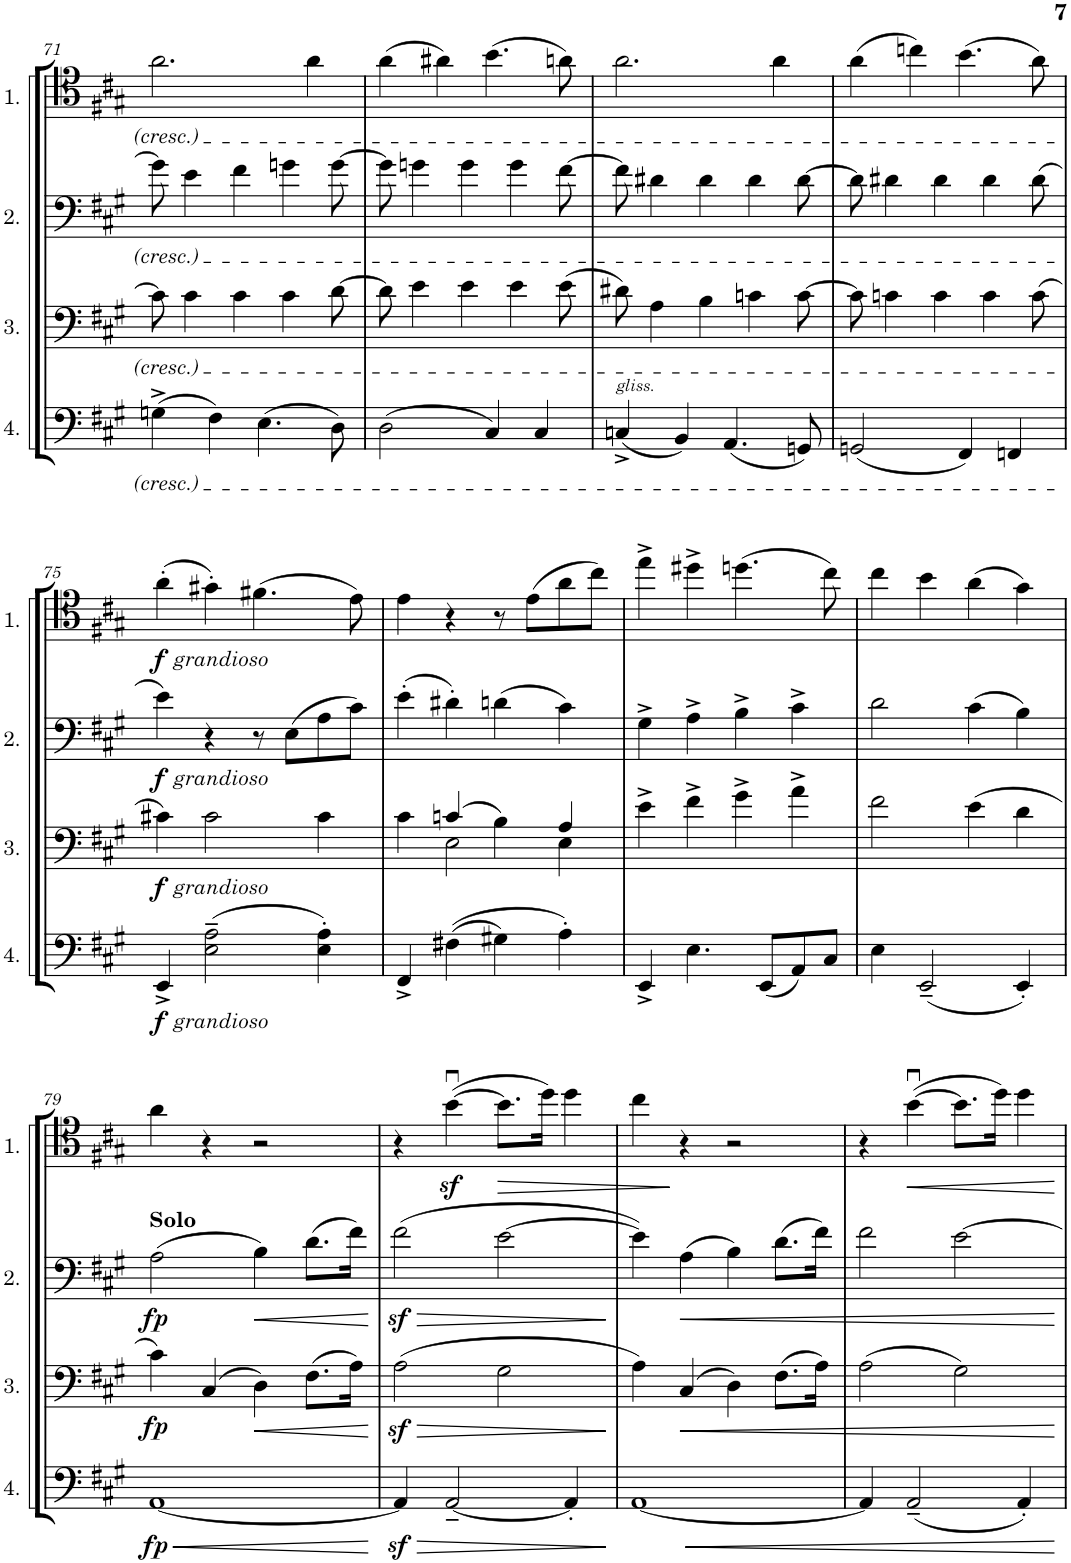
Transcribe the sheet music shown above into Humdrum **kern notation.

**kern	**dynam	**kern	**dynam	**kern	**dynam	**kern	**dynam
*part4	*part4	*part3	*part3	*part2	*part2	*part1	*part1
*staff4	*staff4	*staff3	*staff3	*staff2	*staff2	*staff1	*staff1
*I"Cello 4	*	*I"Cello 3	*	*I"Cello 2	*	*I"Cello 1	*
!!LO:PB:g=z
*clefF4	*	*clefF4	*	*clefF4	*	*clefC4	*
*k[f#c#g#]	*	*k[f#c#g#]	*	*k[f#c#g#]	*	*k[f#c#g#]	*
*M4/4	*	*M4/4	*	*M4/4	*	*M4/4	*
*met(c)	*	*met(c)	*	*met(c)	*	*met(c)	*
=71	=71	=71	=71	=71	=71	=71	=71
(4Gn^\	.	8c#\]	.	8g\]	.	2.a\	.
.	.	4c#\	.	4e\	.	.	.
4F#\)	.	.	.	.	.	.	.
.	.	4c#\	.	4f#\	.	.	.
(4.E\	.	.	.	.	.	.	.
.	.	4c#\	.	4gn\	.	.	.
.	.	.	.	.	.	4a\	.
8D\)	.	[8d\	.	[8g\	.	.	.
=72	=72	=72	=72	=72	=72	=72	=72
(2D\	.	8d\]	.	8g\]	.	(4a\	.
.	.	4e\	.	4gn\	.	.	.
.	.	.	.	.	.	4a#X\)	.
.	.	4e\	.	4g\	.	.	.
4C#/)	.	.	.	.	.	(4.b\	.
.	.	4e\	.	4g\	.	.	.
4C#/	.	.	.	.	.	.	.
.	.	(8e\	.	[8f#\	.	8an\)	.
=73	=73	=73	=73	=73	=73	=73	=73
!LO:TX:a:i:t=gliss.	!	!	!	!	!	!	!
(4Cn^/	.	8d#X\)	.	8f#\]	.	2.a\	.
.	.	4A\	.	4d#X\	.	.	.
4BB/)	.	.	.	.	.	.	.
.	.	4B\	.	4d#\	.	.	.
(4.AA/	.	.	.	.	.	.	.
.	.	4cn\	.	4d#\	.	.	.
.	.	.	.	.	.	4a\	.
8GGn/)	.	[8c\	.	[8d#\	.	.	.
=74	=74	=74	=74	=74	=74	=74	=74
(2GGn/	.	8c\]	.	8d#\]	.	(4a\	.
.	.	4cn\	.	4d#X\	.	.	.
.	.	.	.	.	.	4ccn\)	.
.	.	4c\	.	4d#\	.	.	.
4FF#/)	.	.	.	.	.	(4.b\	.
.	.	4c\	.	4d#\	.	.	.
4FFn/	.	.	.	.	.	.	.
.	.	(8c\	.	(8d#\	.	8a\)	.
!!LO:LB:g=z
=75	=75	=75	=75	=75	=75	=75	=75
!	!LO:DY:b	!	!	!	!	!	!
!	!LO:DY:n=1:b	!	!LO:DY:b	!	!	!	!
!	!	!	!LO:DY:n=1:b	!	!LO:DY:b	!	!
!	!	!	!	!	!LO:DY:n=1:b	!	!LO:DY:b
!	!	!	!	!	!	!	!LO:DY:n=1:b
4EE^/	f other-dynamics	4c#X\)	f other-dynamics	4e\)	f other-dynamics	(4a'\	f other-dynamics
(2E\~ 2A\~	.	2c#\	.	4r	.	4g#X'\)	.
.	.	.	.	8r	.	(4.f#X\	.
.	.	.	.	(8E\L	.	.	.
4E\' 4A\')	.	4c#\	.	8A\	.	.	.
.	.	.	.	8c#\J)	.	8e\)	.
=76	=76	=76	=76	=76	=76	=76	=76
*	*	*^	*	*	*	*	*
4FF#^/	.	4c#\	4ryy	.	(4e'\	.	4e\	.
((4F#X\	.	2E\	(>4cn/	.	4d#X'\)	.	4r	.
4G#X\)	.	.	4B\)	.	(4dn\	.	8r	.
.	.	.	.	.	.	.	(8e\L	.
4A'\)	.	4E\	4A/	.	4c#\)	.	8a\	.
.	.	.	.	.	.	.	8cc#\J)	.
*	*	*v	*v	*	*	*	*	*
=77	=77	=77	=77	=77	=77	=77	=77
4EE^/	.	4e^\	.	4G#^\	.	4ee^\	.
4.E\	.	4f#^\	.	4A^\	.	4dd#X^\	.
.	.	4g#^\	.	4B^\	.	(4.ddn\	.
(8EE/L	.	.	.	.	.	.	.
8AA/)	.	4a^\	.	4c#^\	.	.	.
8C#/J	.	.	.	.	.	8cc#\)	.
=78	=78	=78	=78	=78	=78	=78	=78
4E\	.	2f#\	.	2d\	.	4cc#\	.
(2EE~/	.	.	.	.	.	4b\	.
.	.	(4e\	.	(4c#\	.	(4a\	.
4EE'/)	.	4d\	.	4B\)	.	4g#\)	.
!!LO:LB:g=z
=79	=79	=79	=79	=79	=79	=79	=79
!	!	!	!	!LO:TX:a:B:t=Solo	!	!	!
!	!LO:HP:b	!	!	!	!	!	!
!	!LO:DY:n=1:b	!	!LO:DY:b	!	!LO:DY:b	!	!
[1AA	< fp	4c#\)	fp	(2A\	fp	4a\	.
.	.	(4C#/	.	.	.	4r	.
!	!	!	!LO:HP:b	!	!LO:HP:b	!	!
.	.	4D\)	<	4B\)	<	2r	.
.	.	(8.F#\L	.	(8.d\L	.	.	.
.	.	16A\Jk)	.	16f#\Jk)	.	.	.
.	[	.	[	.	[	.	.
=80	=80	=80	=80	=80	=80	=80	=80
!	!LO:HP:b	!	!LO:HP:b	!	!LO:HP:b	!	!
4AAz</]	>	(2Az<\	>	(2f#z<\	>	4r	.
[2AA~/	.	.	.	.	.	([4bz<u\	.
!	!	!	!	!	!	!	!LO:HP:b
.	.	2G#\	.	[2e\	.	8.b\L]	>
.	.	.	.	.	.	16dd\Jk)	.
4AA'/]	.	.	.	.	.	4dd\	.
.	]	.	]	.	]	.	.
=81	=81	=81	=81	=81	=81	=81	=81
!	!LO:HP:b	!	!	!	!	!	!
[1AA	<	4A\)	.	4e\])	.	4cc#\	.
!	!	!	!LO:HP:b	!	!LO:HP:b	!	!
.	.	(4C#/	<	(4A\	<	4r	]
.	.	4D\)	.	4B\)	.	2r	.
.	.	(8.F#\L	.	(8.d\L	.	.	.
.	.	16A\Jk)	.	16f#\Jk)	.	.	.
=82	=82	=82	=82	=82	=82	=82	=82
4AA/]	.	(2A\	.	2f#\	.	4r	.
!	!	!	!	!	!	!	!LO:HP:b
(2AA~/	.	.	.	.	.	([4bu\	<
.	.	2G#\)	.	[2e\	.	8.b\L]	.
.	.	.	.	.	.	16dd\Jk)	.
4AA'/)	.	.	.	.	.	4dd\	.
.	[	.	[	.	[	.	[
=	=	=	=	=	=	=	=
*-	*-	*-	*-	*-	*-	*-	*-
